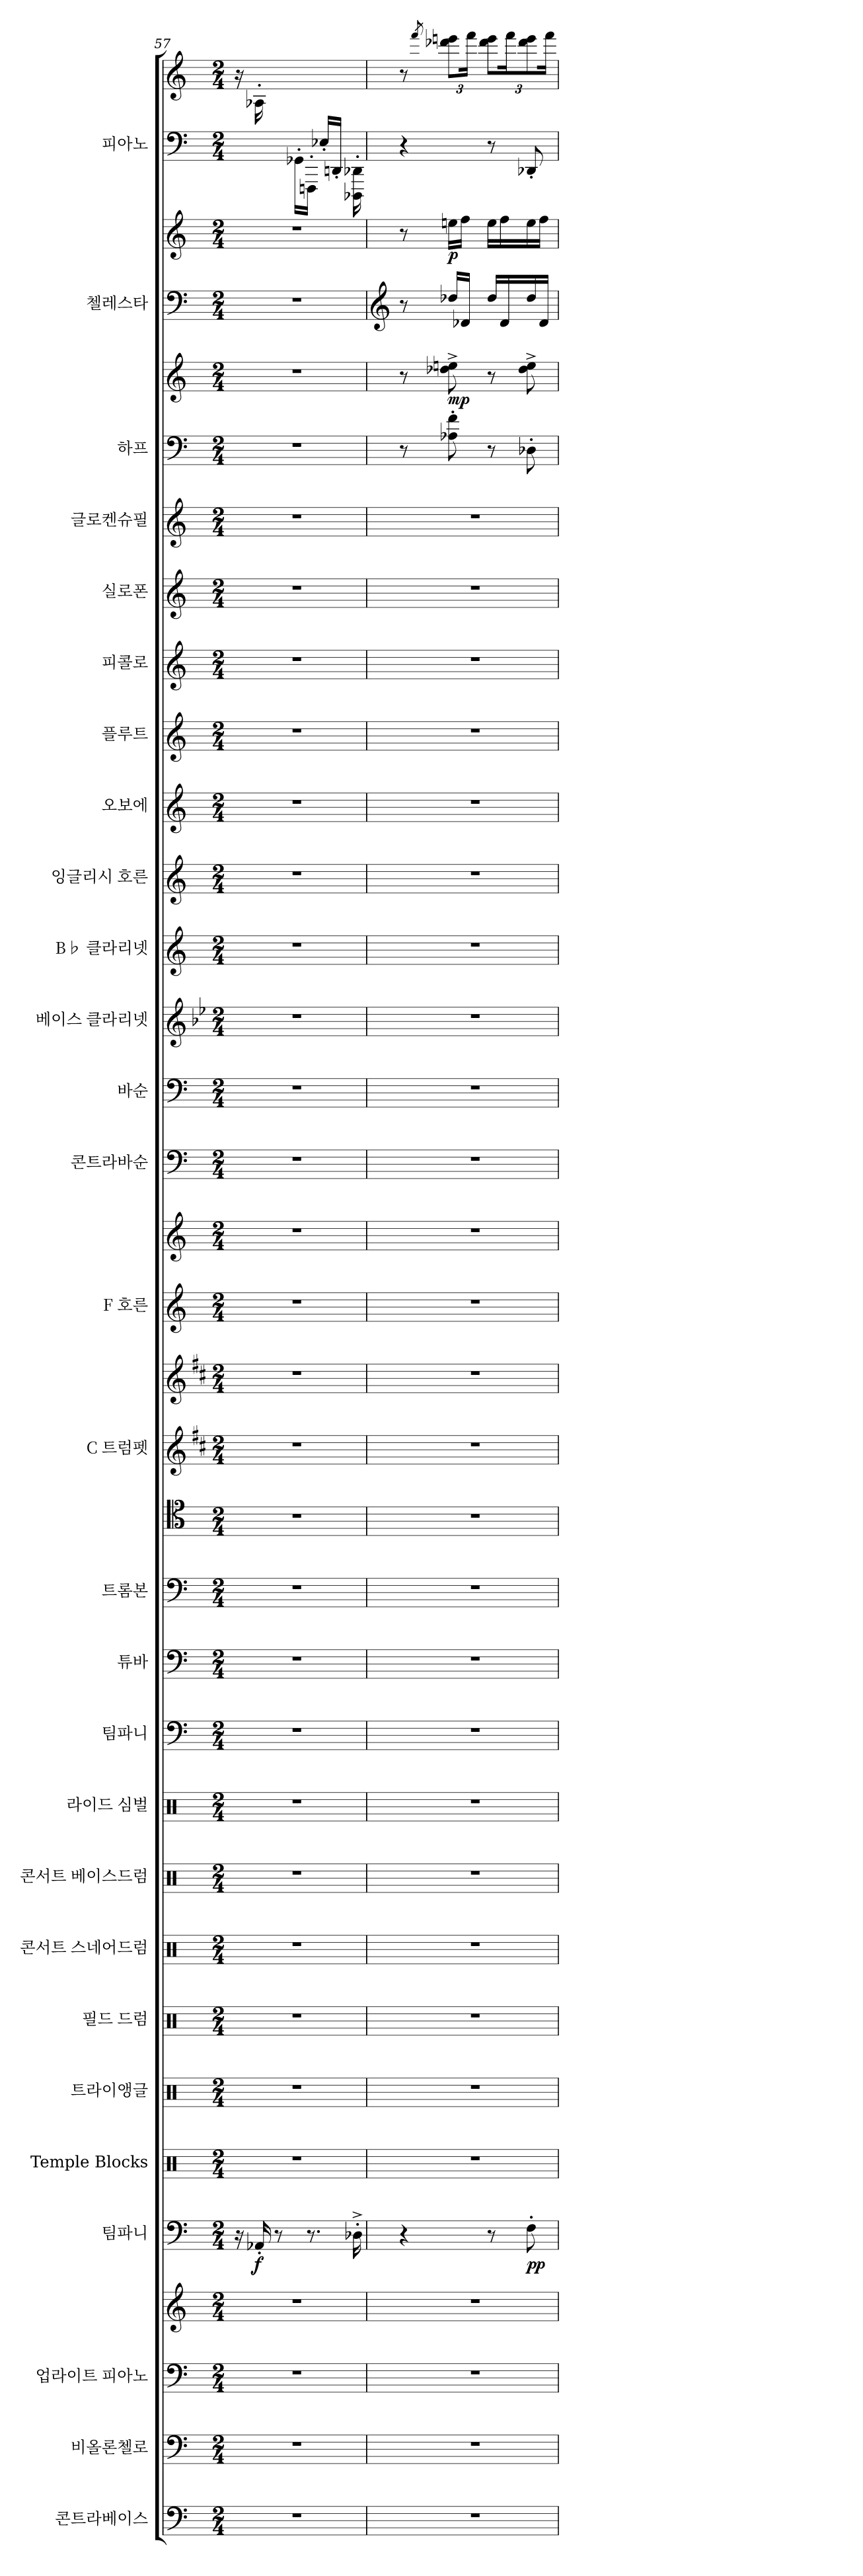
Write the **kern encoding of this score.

**kern	**kern	**kern	**kern	**kern	**dynam	**kern	**kern	**kern	**kern	**kern	**kern	**kern	**kern	**kern	**kern	**kern	**kern	**kern	**kern	**kern	**kern	**kern	**kern	**kern	**kern	**kern	**kern	**kern	**kern	**kern	**kern	**dynam	**kern	**kern	**dynam	**kern	**kern
*part28	*part27	*part26	*part26	*part25	*part25	*part24	*part23	*part22	*part21	*part20	*part19	*part18	*part17	*part16	*part16	*part15	*part15	*part14	*part14	*part13	*part12	*part11	*part10	*part9	*part8	*part7	*part6	*part5	*part4	*part3	*part3	*part3	*part2	*part2	*part2	*part1	*part1
*staff35	*staff34	*staff33	*staff32	*staff31	*staff31	*staff30	*staff29	*staff28	*staff27	*staff26	*staff25	*staff24	*staff23	*staff22	*staff21	*staff20	*staff19	*staff18	*staff17	*staff16	*staff15	*staff14	*staff13	*staff12	*staff11	*staff10	*staff9	*staff8	*staff7	*staff6	*staff5	*staff5/6	*staff4	*staff3	*staff3/4	*staff2	*staff1
*I"콘트라베이스	*I"비올론첼로	*I"업라이트 피아노	*	*I"팀파니	*	*I"Temple Blocks	*I"트라이앵글	*I"필드 드럼	*I"콘서트 스네어드럼	*I"콘서트 베이스드럼	*I"라이드 심벌	*I"팀파니	*I"튜바	*I"트롬본	*	*I"C 트럼펫	*	*I"F 호른	*	*I"콘트라바순	*I"바순	*I"베이스 클라리넷	*I"B♭ 클라리넷	*I"잉글리시 호른	*I"오보에	*I"플루트	*I"피콜로	*I"실로폰	*I"글로켄슈필	*I"하프	*	*	*I"첼레스타	*	*	*I"피아노	*
*	*	*	*	*	*	*I'Tmp. Bl.	*	*	*	*	*	*	*	*	*	*	*	*	*	*	*	*	*	*	*	*	*	*	*	*	*	*	*	*	*	*	*
*clefF4	*clefF4	*clefF4	*clefG2	*clefF4	*	*clefX	*clefX	*clefX	*clefX	*clefX	*clefX	*clefF4	*clefF4	*clefF4	*clefC4	*clefG2	*clefG2	*clefG2	*clefG2	*clefF4	*clefF4	*clefG2	*clefG2	*clefG2	*clefG2	*clefG2	*clefG2	*clefG2	*clefG2	*clefF4	*clefG2	*	*clefF4	*clefG2	*	*clefF4	*clefG2
*ITrd7c12	*	*	*	*	*	*	*	*	*	*	*	*	*	*	*	*ITrd1c2	*ITrd1c2	*ITrd4c7	*ITrd4c7	*ITrd7c12	*	*ITrd8c14	*ITrd1c2	*ITrd4c7	*	*	*ITrd-7c-12	*ITrd-7c-12	*ITrd-14c-24	*	*	*	*ITrd-7c-12	*ITrd-7c-12	*	*	*
*k[]	*k[]	*k[]	*k[]	*k[]	*	*k[]	*k[]	*k[]	*k[]	*k[]	*k[]	*k[]	*k[]	*k[]	*k[]	*k[]	*k[]	*k[b-]	*k[b-]	*k[]	*k[]	*k[b-e-]	*k[b-e-]	*k[b-]	*k[]	*k[]	*k[]	*k[]	*k[]	*k[]	*k[]	*	*k[]	*k[]	*	*k[]	*k[]
*M2/4	*M2/4	*M2/4	*M2/4	*M2/4	*	*M2/4	*M2/4	*M2/4	*M2/4	*M2/4	*M2/4	*M2/4	*M2/4	*M2/4	*M2/4	*M2/4	*M2/4	*M2/4	*M2/4	*M2/4	*M2/4	*M2/4	*M2/4	*M2/4	*M2/4	*M2/4	*M2/4	*M2/4	*M2/4	*M2/4	*M2/4	*	*M2/4	*M2/4	*	*M2/4	*M2/4
=57	=57	=57	=57	=57	=57	=57	=57	=57	=57	=57	=57	=57	=57	=57	=57	=57	=57	=57	=57	=57	=57	=57	=57	=57	=57	=57	=57	=57	=57	=57	=57	=57	=57	=57	=57	=57	=57
*	*	*	*	*	*	*	*	*	*	*	*	*	*	*	*	*	*	*	*	*	*	*	*	*	*	*	*	*	*	*	*	*	*	*	*	*^	*
2r	2r	2r	2r	16r	.	2r	2r	2r	2r	2r	2r	2r	2r	2r	2r	2r	2r	2r	2r	2r	2r	2r	2r	2r	2r	2r	2r	2r	2r	2r	2r	.	2r	2r	.	8ryy	8.ryy	16r
!	!	!	!	!	!LO:DY:b	!	!	!	!	!	!	!	!	!	!	!	!	!	!	!	!	!	!	!	!	!	!	!	!	!	!	!	!	!	!	!	!	!
.	.	.	.	16AA-X'/	f	.	.	.	.	.	.	.	.	.	.	.	.	.	.	.	.	.	.	.	.	.	.	.	.	.	.	.	.	.	.	.	.	16A-X'\LL
.	.	.	.	8r	.	.	.	.	.	.	.	.	.	.	.	.	.	.	.	.	.	.	.	.	.	.	.	.	.	.	.	.	.	.	.	16GGn'/JJ	.	16ryy
.	.	.	.	.	.	.	.	.	.	.	.	.	.	.	.	.	.	.	.	.	.	.	.	.	.	.	.	.	.	.	.	.	.	.	.	8ryy	16GG-X'\LL	16ryy
.	.	.	.	8.r	.	.	.	.	.	.	.	.	.	.	.	.	.	.	.	.	.	.	.	.	.	.	.	.	.	.	.	.	.	.	.	.	16FFFn'\JJ	16ryy
.	.	.	.	.	.	.	.	.	.	.	.	.	.	.	.	.	.	.	.	.	.	.	.	.	.	.	.	.	.	.	.	.	.	.	.	16E-X'/LL	8ryy	8ryy
.	.	.	.	.	.	.	.	.	.	.	.	.	.	.	.	.	.	.	.	.	.	.	.	.	.	.	.	.	.	.	.	.	.	.	.	16DDn'/JJ	.	.
.	.	.	.	16D-X'^\	.	.	.	.	.	.	.	.	.	.	.	.	.	.	.	.	.	.	.	.	.	.	.	.	.	.	.	.	.	.	.	16ryy	16DDD-X\' 16DD-X\'	16ryy
*	*	*	*	*	*	*	*	*	*	*	*	*	*	*	*	*	*	*	*	*	*	*	*	*	*	*	*	*	*	*	*	*	*	*	*	*v	*v	*
=58	=58	=58	=58	=58	=58	=58	=58	=58	=58	=58	=58	=58	=58	=58	=58	=58	=58	=58	=58	=58	=58	=58	=58	=58	=58	=58	=58	=58	=58	=58	=58	=58	=58	=58	=58	=58	=58
*	*	*	*	*	*	*	*	*	*	*	*	*	*	*	*	*	*	*	*	*	*	*	*	*	*	*	*	*	*	*	*	*	*clefG2	*	*	*	*
2r	2r	2r	2r	4r	.	2r	2r	2r	2r	2r	2r	2r	2r	2r	2r	2r	2r	2r	2r	2r	2r	2r	2r	2r	2r	2r	2r	2r	2r	8r	8r	.	8r	8r	.	4r	8r
.	.	.	.	.	.	.	.	.	.	.	.	.	.	.	.	.	.	.	.	.	.	.	.	.	.	.	.	.	.	.	.	.	.	.	.	.	8qfff/
*	*	*	*	*	*	*	*	*	*	*	*	*	*	*	*	*	*	*	*	*	*	*	*	*	*	*	*	*	*	*	*	*	*	*	*	*	*Xbrackettup
!	!	!	!	!	!	!	!	!	!	!	!	!	!	!	!	!	!	!	!	!	!	!	!	!	!	!	!	!	!	!	!	!LO:DY:b	!	!	!LO:DY:b	!	!
.	.	.	.	.	.	.	.	.	.	.	.	.	.	.	.	.	.	.	.	.	.	.	.	.	.	.	.	.	.	8A-X\' 8f\'	8dd-X\^ 8een\^	mp	16ddd-X/LL	16eeen\LL	p	.	12ddd-X\ 12eeen\L
.	.	.	.	.	.	.	.	.	.	.	.	.	.	.	.	.	.	.	.	.	.	.	.	.	.	.	.	.	.	.	.	.	16dd-X/JJ	16fff\JJ	.	.	.
.	.	.	.	.	.	.	.	.	.	.	.	.	.	.	.	.	.	.	.	.	.	.	.	.	.	.	.	.	.	.	.	.	.	.	.	.	24fff\Jk
.	.	.	.	8r	.	.	.	.	.	.	.	.	.	.	.	.	.	.	.	.	.	.	.	.	.	.	.	.	.	8r	8r	.	16ddd-/LL	16eee\LL	.	8r	12ddd-\ 12eee\L
.	.	.	.	.	.	.	.	.	.	.	.	.	.	.	.	.	.	.	.	.	.	.	.	.	.	.	.	.	.	.	.	.	16dd-/	16fff\	.	.	.
.	.	.	.	.	.	.	.	.	.	.	.	.	.	.	.	.	.	.	.	.	.	.	.	.	.	.	.	.	.	.	.	.	.	.	.	.	24fff\K
!	!	!	!	!	!LO:DY:b	!	!	!	!	!	!	!	!	!	!	!	!	!	!	!	!	!	!	!	!	!	!	!	!	!	!	!	!	!	!	!	!
.	.	.	.	8F'\	pp	.	.	.	.	.	.	.	.	.	.	.	.	.	.	.	.	.	.	.	.	.	.	.	.	8D-X'\	8dd-\^ 8ee\^	.	16ddd-/	16eee\	.	8DD-X'/	12ddd-\ 12eee\
.	.	.	.	.	.	.	.	.	.	.	.	.	.	.	.	.	.	.	.	.	.	.	.	.	.	.	.	.	.	.	.	.	16dd-/JJ	16fff\JJ	.	.	.
.	.	.	.	.	.	.	.	.	.	.	.	.	.	.	.	.	.	.	.	.	.	.	.	.	.	.	.	.	.	.	.	.	.	.	.	.	24fff\Jk
=	=	=	=	=	=	=	=	=	=	=	=	=	=	=	=	=	=	=	=	=	=	=	=	=	=	=	=	=	=	=	=	=	=	=	=	=	=
*-	*-	*-	*-	*-	*-	*-	*-	*-	*-	*-	*-	*-	*-	*-	*-	*-	*-	*-	*-	*-	*-	*-	*-	*-	*-	*-	*-	*-	*-	*-	*-	*-	*-	*-	*-	*-	*-
